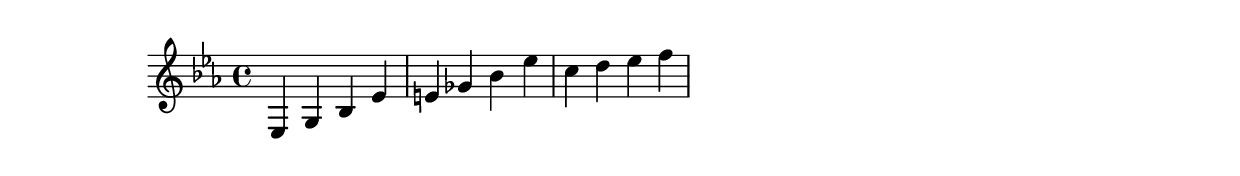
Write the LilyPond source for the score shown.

\version "2.18.2"

"//music" = \relative c {
  << \new Voice = "voice1" {
    \key ees \major %{by default accidentals are relative to key signature%}
    ees4 g bes ees
    %{in manual mode accidentals are always explicit%}
    e ges bes ees
    %{back to default auto(matic) mode%}
    c d ees f
  } >>
}

\book {
  \header {
  }

  \bookpart {
    \score {
      \new OrchestraGroup \with { } <<
        \new StaffGroup \with { \consists "Bar_number_engraver" } <<
          <<
          \new Staff = Staff \with { }
          \context Staff = Staff {
            \"//music"
          }
          >>
        >>
      >>
      \layout { }
    }
  }
}
